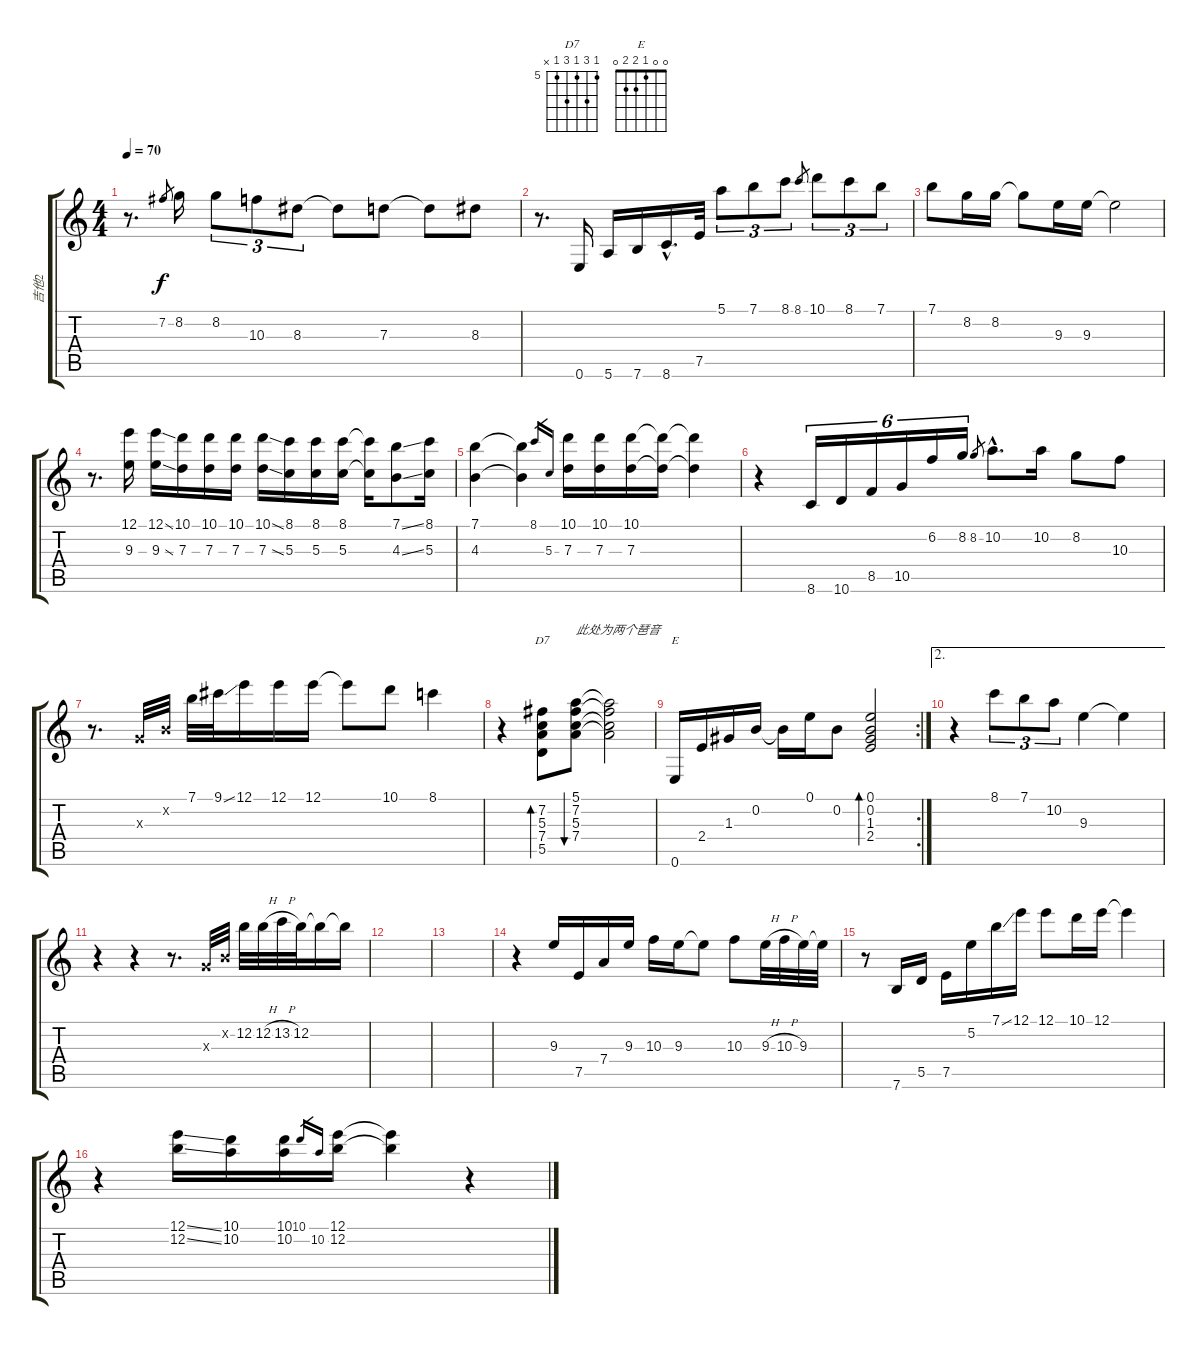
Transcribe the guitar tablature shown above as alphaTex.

\track ("吉他2" "吉他2") {instrument acousticguitarsteel}
\staff {score tabs}
\tuning (E4 B3 G3 D3 A2 E2) {hide}
\chord ("D7" 5 7 5 7 5 x) {firstfret 5}
\chord ("E" 0 0 1 2 2 0)
\ts (4 4)
\tempo 70
\clef g2
\ks c
r.8{d dy f} 7.2.8{gr} 8.2.16 8.2.8{tu (3 2)} 10.3.8{tu (3 2)} 8.3.8{tu (3 2)} 8.3{t}.8 7.3.8 7.3{t}.8 8.3.8 |
r.8{d} 0.6.16 5.6.16 7.6.16 8.6{hac}.16{d} 7.5.32 5.1.8{tu (3 2)} 7.1.8{tu (3 2)} 8.1.8{tu (3 2)} 8.1.8{gr} 10.1.8{tu (3 2)} 8.1.8{tu (3 2)} 7.1.8{tu (3 2)} |
7.1.8 8.2.16 8.2.16 8.2{t}.8 9.3.16 9.3.16 9.3{t}.2 |
r.8{d} (12.1 9.3).16 (12.1{ss} 9.3{ss}).16 (10.1 7.3).16 (10.1 7.3).16 (10.1 7.3).16 (10.1{ss} 7.3{ss}).16 (8.1 5.3).16 (8.1 5.3).16 (8.1 5.3).16 (8.1{t} 5.3{t}).16 (7.1{ss} 4.3{ss}).8 (8.1 5.3).16 |
(7.1 4.3).4 (7.1{t} 4.3{t}).4 8.1.16{gr} 5.3.16{gr} (10.1 7.3).16 (10.1 7.3).16 (10.1 7.3).16 (10.1{t} 7.3{t}).16 (10.1{t} 7.3{t}).4 |
r.4 8.6.16{tu (6 4)} 10.6.16{tu (6 4)} 8.5.16{tu (6 4)} 10.5.16{tu (6 4)} 6.2.16{tu (6 4)} 8.2.16{tu (6 4)} 8.2.8{gr} 10.2{hac}.8{d} 10.2.16 8.2.8 10.3.8 |
r.8{d} 0.3{x}.32 0.2{x}.32 7.1.32 9.1{ss}.32 12.1.16 12.1.16 12.1.16 12.1{t}.8 10.1.8 8.1.4 |
r.4 (7.2 5.3 7.4 5.5).8{bd 480 ch "D7"} (5.1 7.2 5.3 7.4).8{bu 480 txt "此处为两个琶音"} (5.1{t} 7.2{t} 5.3{t} 7.4{t}).2 |
\rc 2
0.6.16{ch "E"} 2.4.16 1.3.16 0.2.16 0.2{t}.16 0.1.16 0.2.8 (0.1 0.2 1.3 2.4).2{bd 480} |
\ae 2
r.4 8.1.8{tu (3 2)} 7.1.8{tu (3 2)} 10.2.8{tu (3 2)} 9.3.4 9.3{t}.4 |
r.4 r.4 r.8{d} 0.3{x}.32 0.2{x}.32 12.2.32 12.2{h}.32 13.2{h}.32 12.2.32 12.2{t}.16 12.2{t}.16 |
|
|
r.4 9.3.16 7.5.16 7.4.16 9.3.16 10.3.16 9.3.16 9.3{t}.8 10.3.8 9.3{h}.32 10.3{h}.32 9.3.32 9.3{t}.32 |
r.8 7.6.16 5.5.16 7.5.16 5.2.16 7.1{ss}.16 12.1.16 12.1.8 10.1.16 12.1.16 12.1{t}.4 |
r.4 (12.1{ss} 12.2{ss}).16 (10.1 10.2).16 (10.1 10.2).16 10.1.16{gr} 10.2.16{gr} (12.1 12.2).16 (12.1{t} 12.2{t}).4 r.4
